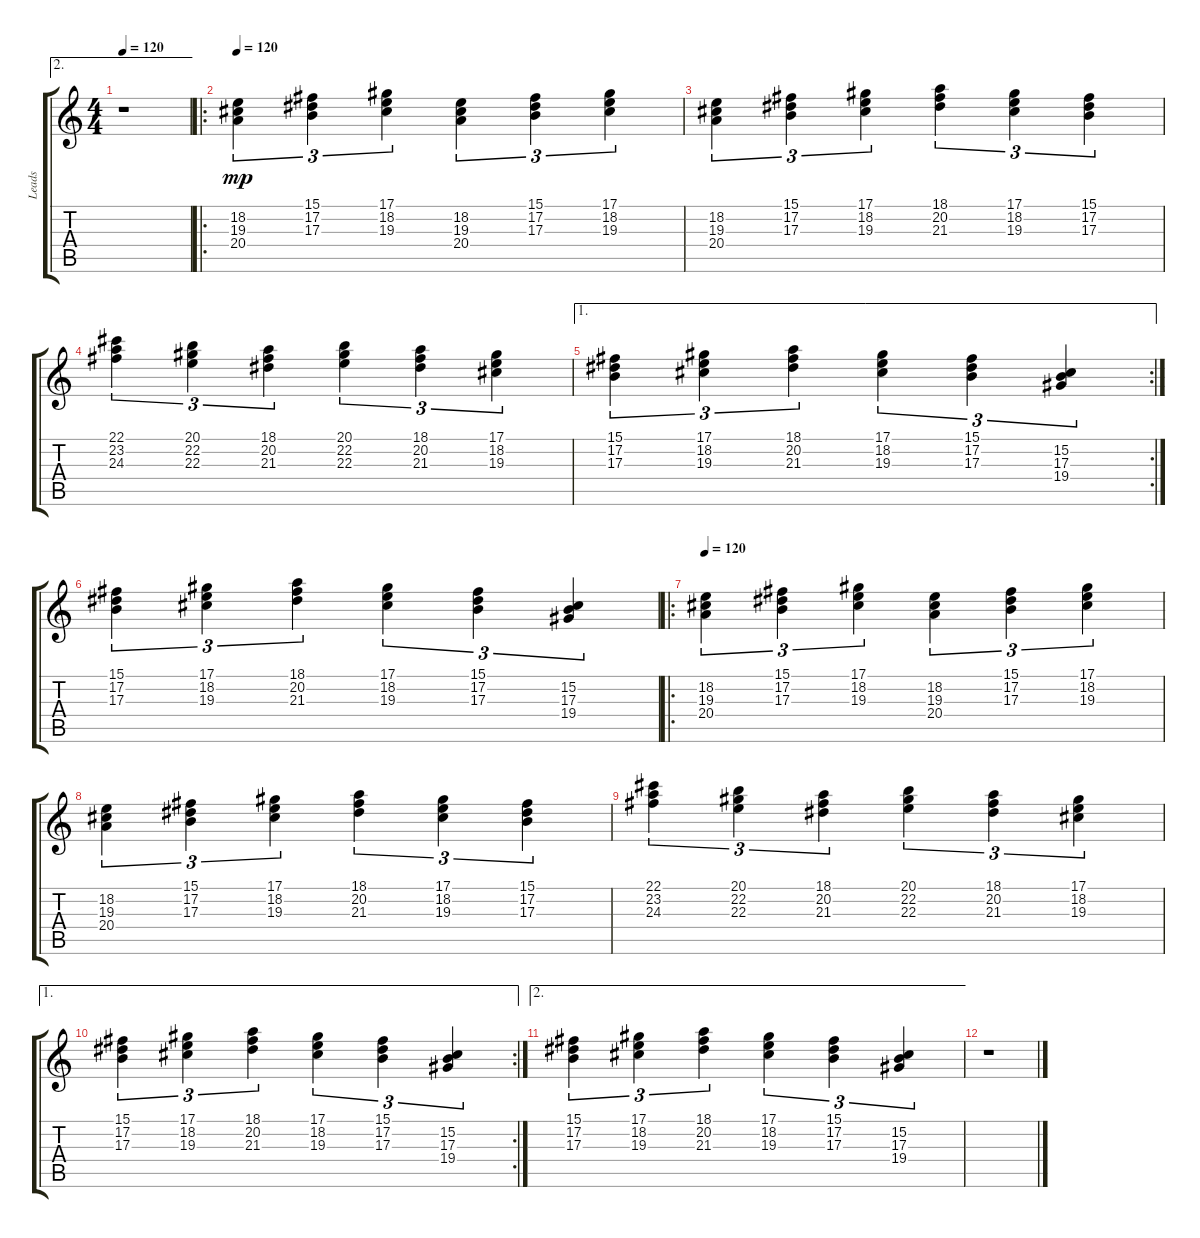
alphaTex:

\track ("Leads" "Leads") {instrument lead2sawtooth}
\staff {score tabs}
\tuning (Eb4 Bb3 Gb3 Db3 Ab2 Db2) {hide}
\ae 2
\ts (4 4)
\tempo 120
\clef g2
\ks c
r.1{dy f} |
\ro
\tempo 120
(18.2 19.3 20.4).4{tu (3 2) dy mp volume 14 instrument synthbrass1} (15.1 17.2 17.3).4{tu (3 2)} (17.1 18.2 19.3).4{tu (3 2)} (18.2 19.3 20.4).4{tu (3 2)} (15.1 17.2 17.3).4{tu (3 2)} (17.1 18.2 19.3).4{tu (3 2)} |
(18.2 19.3 20.4).4{tu (3 2)} (15.1 17.2 17.3).4{tu (3 2)} (17.1 18.2 19.3).4{tu (3 2)} (18.1 20.2 21.3).4{tu (3 2)} (17.1 18.2 19.3).4{tu (3 2)} (15.1 17.2 17.3).4{tu (3 2)} |
(22.1 23.2 24.3).4{tu (3 2)} (20.1 22.2 22.3).4{tu (3 2)} (18.1 20.2 21.3).4{tu (3 2)} (20.1 22.2 22.3).4{tu (3 2)} (18.1 20.2 21.3).4{tu (3 2)} (17.1 18.2 19.3).4{tu (3 2)} |
\ae 1
\rc 2
(15.1 17.2 17.3).4{tu (3 2)} (17.1 18.2 19.3).4{tu (3 2)} (18.1 20.2 21.3).4{tu (3 2)} (17.1 18.2 19.3).4{tu (3 2)} (15.1 17.2 17.3).4{tu (3 2)} (15.2 17.3 19.4).4{tu (3 2)} |
(15.1 17.2 17.3).4{tu (3 2)} (17.1 18.2 19.3).4{tu (3 2)} (18.1 20.2 21.3).4{tu (3 2)} (17.1 18.2 19.3).4{tu (3 2)} (15.1 17.2 17.3).4{tu (3 2)} (15.2 17.3 19.4).4{tu (3 2)} |
\ro
\tempo 120
(18.2 19.3 20.4).4{tu (3 2)} (15.1 17.2 17.3).4{tu (3 2)} (17.1 18.2 19.3).4{tu (3 2)} (18.2 19.3 20.4).4{tu (3 2)} (15.1 17.2 17.3).4{tu (3 2)} (17.1 18.2 19.3).4{tu (3 2)} |
(18.2 19.3 20.4).4{tu (3 2)} (15.1 17.2 17.3).4{tu (3 2)} (17.1 18.2 19.3).4{tu (3 2)} (18.1 20.2 21.3).4{tu (3 2)} (17.1 18.2 19.3).4{tu (3 2)} (15.1 17.2 17.3).4{tu (3 2)} |
(22.1 23.2 24.3).4{tu (3 2)} (20.1 22.2 22.3).4{tu (3 2)} (18.1 20.2 21.3).4{tu (3 2)} (20.1 22.2 22.3).4{tu (3 2)} (18.1 20.2 21.3).4{tu (3 2)} (17.1 18.2 19.3).4{tu (3 2)} |
\ae 1
\rc 2
(15.1 17.2 17.3).4{tu (3 2)} (17.1 18.2 19.3).4{tu (3 2)} (18.1 20.2 21.3).4{tu (3 2)} (17.1 18.2 19.3).4{tu (3 2)} (15.1 17.2 17.3).4{tu (3 2)} (15.2 17.3 19.4).4{tu (3 2)} |
\ae 2
(15.1 17.2 17.3).4{tu (3 2)} (17.1 18.2 19.3).4{tu (3 2)} (18.1 20.2 21.3).4{tu (3 2)} (17.1 18.2 19.3).4{tu (3 2)} (15.1 17.2 17.3).4{tu (3 2)} (15.2 17.3 19.4).4{tu (3 2)} |
r.1
